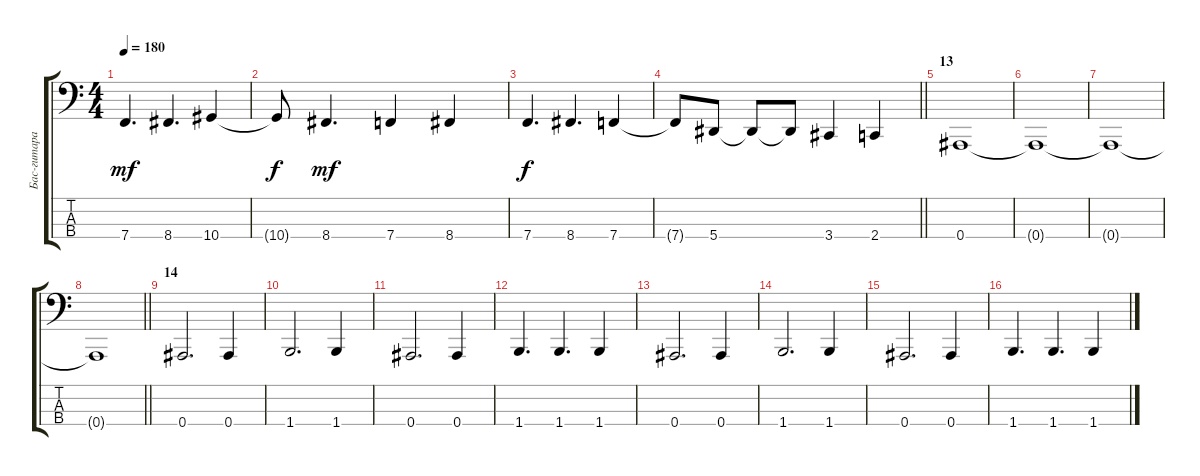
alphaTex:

\track ("Бас-гитара" "Бас-гитара") {instrument electricbassfinger}
\staff {score tabs}
\tuning (Eb2 Bb1 F1 Bb0) {hide}
\ts (4 4)
\tempo 180
\clef f4
\ks c
7.4.4{d dy mf} 8.4.4{d} 10.4.4 |
10.4{t}.8{dy f} 8.4.4{d dy mf} 7.4.4 8.4.4 |
7.4.4{d dy f} 8.4.4{d} 7.4.4 |
\barLineRight lightlight
7.4{t}.8 5.4.8 5.4{t}.8 5.4{t}.8 3.4.4 2.4.4 |
\section ("" "13")
0.4.1 |
0.4{t}.1 |
0.4{t}.1 |
\barLineRight lightlight
0.4{t}.1 |
\section ("" "14")
0.4.2{d} 0.4.4 |
1.4.2{d} 1.4.4 |
0.4.2{d} 0.4.4 |
1.4.4{d} 1.4.4{d} 1.4.4 |
0.4.2{d} 0.4.4 |
1.4.2{d} 1.4.4 |
0.4.2{d} 0.4.4 |
1.4.4{d} 1.4.4{d} 1.4.4
